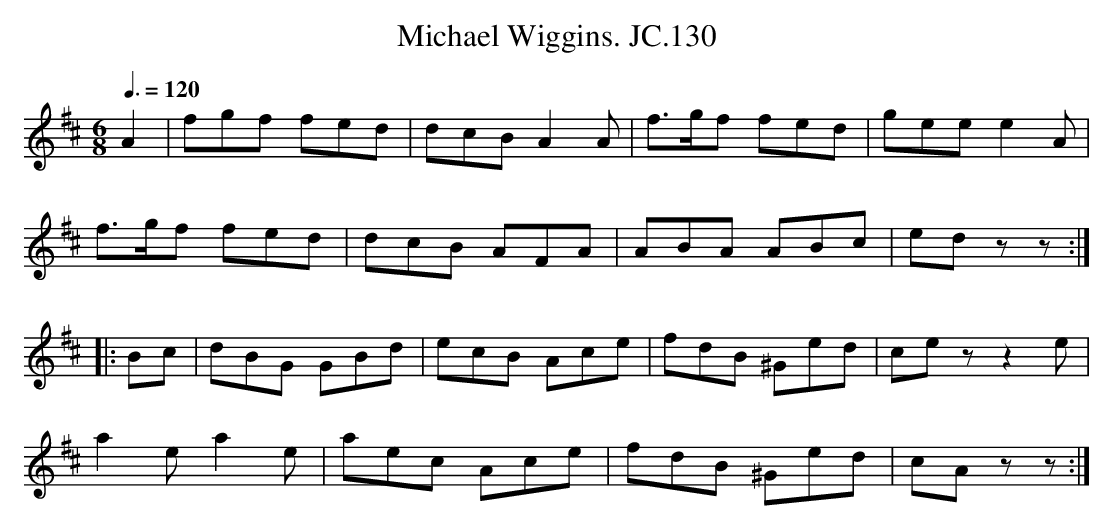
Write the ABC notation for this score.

X:1
T:Michael Wiggins. JC.130
M:6/8
L:1/8
Q:3/8=120
K:D
A2|\\
fgf fed|dcBA2A|f>gf fed|geee2A|
f>gf fed|dcB AFA|ABA ABc|edzz:|
|:Bc|dBG GBd|ecB Ace|fdB ^Ged|cezz2e|
a2ea2e|aec Ace|fdB ^Ged|cAzz:|
